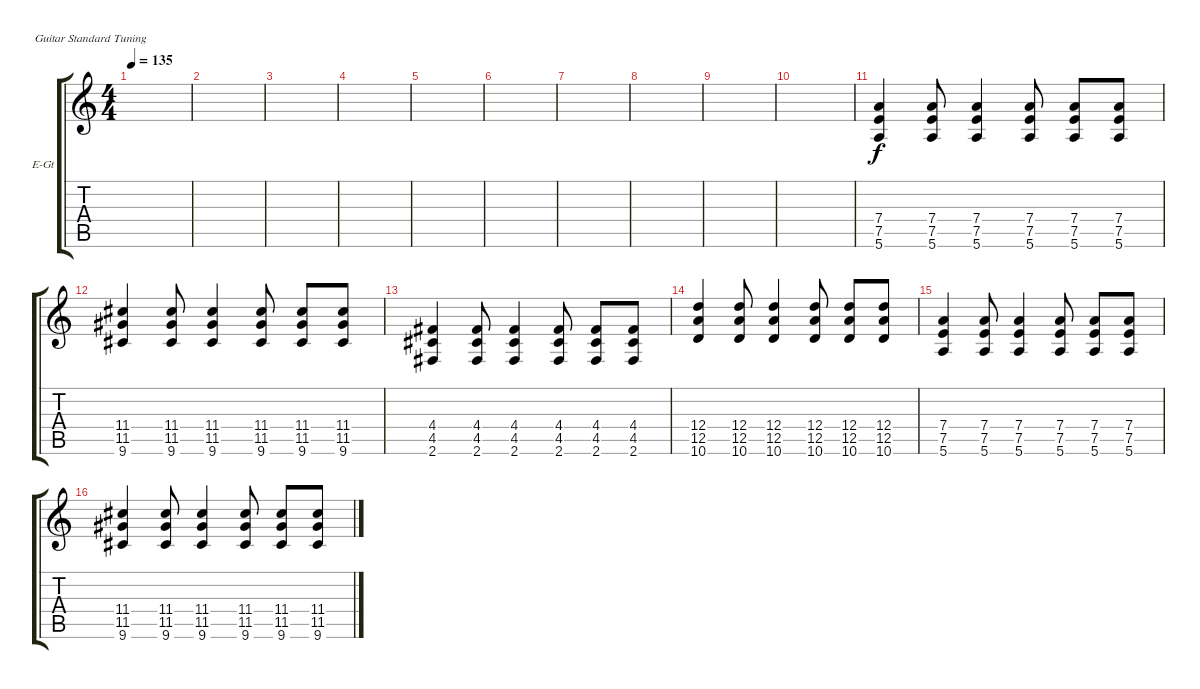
\defaultSystemsLayout 4
\bracketExtendMode groupsimilarinstruments
\firstSystemTrackNameOrientation horizontal
\otherSystemsTrackNameOrientation horizontal
\track ("Electric Guitar" "E-Gt") {instrument distortionguitar}
\staff {score tabs}
\tuning (E4 B3 G3 D3 A2 E2)
\ts (4 4)
\tempo 135
\clef g2
\scale
0.487395
\ks c
|
\scale
0.256303 |
\scale
0.256303 |
\scale
0.333333 |
\scale
0.333333 |
\scale
0.333333 |
\scale
0.333333 |
\scale
0.333333 |
\scale
0.333333 |
\scale
0.333333 |
\scale
0.333333 (5.6 7.5 7.4).4 (5.6 7.5 7.4).8 (5.6 7.5 7.4).4 (5.6 7.5 7.4).8 (5.6 7.5 7.4).8 (5.6 7.5 7.4).8 |
\scale
0.333333 (9.6 11.5 11.4).4 (9.6 11.5 11.4).8 (9.6 11.5 11.4).4 (9.6 11.5 11.4).8 (9.6 11.5 11.4).8 (9.6 11.5 11.4).8 |
\scale
0.333333 (4.4 2.6 4.5).4 (2.6 4.5 4.4).8 (2.6 4.5 4.4).4 (2.6 4.5 4.4).8 (2.6 4.5 4.4).8 (2.6 4.5 4.4).8 |
\scale
0.333333 (10.6 12.5 12.4).4 (10.6 12.5 12.4).8 (10.6 12.5 12.4).4 (10.6 12.5 12.4).8 (10.6 12.5 12.4).8 (10.6 12.5 12.4).8 |
\scale
0.333333 (5.6 7.5 7.4).4 (5.6 7.5 7.4).8 (5.6 7.5 7.4).4 (5.6 7.5 7.4).8 (5.6 7.5 7.4).8 (5.6 7.5 7.4).8 |
\scale
0.333333 (9.6 11.5 11.4).4 (9.6 11.5 11.4).8 (9.6 11.5 11.4).4 (9.6 11.5 11.4).8 (9.6 11.5 11.4).8 (9.6 11.5 11.4).8
